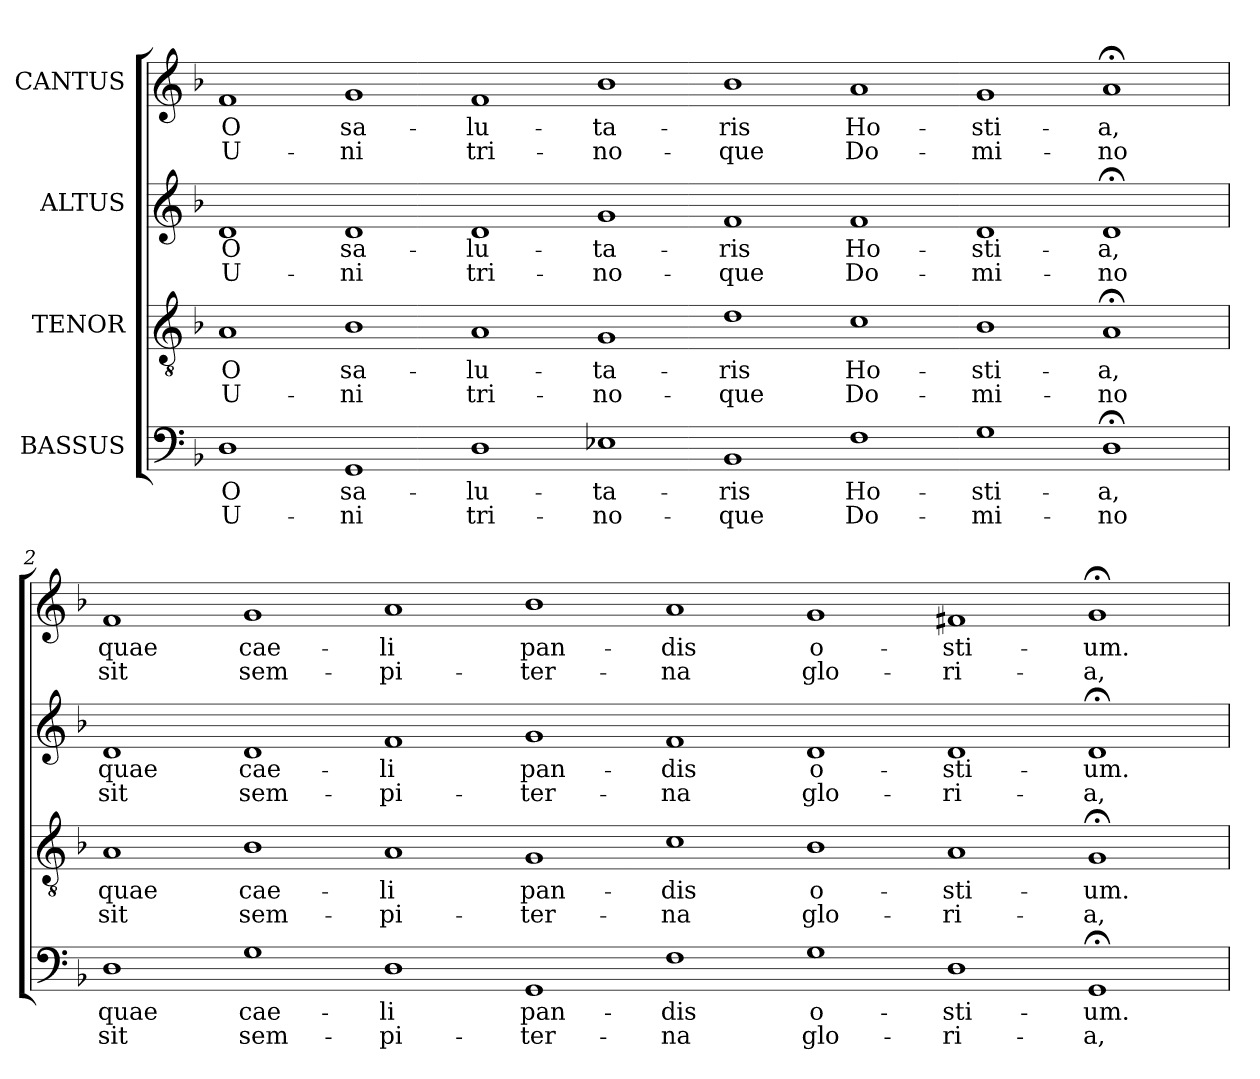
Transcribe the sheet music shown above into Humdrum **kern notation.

**kern	**text	**text	**kern	**text	**text	**kern	**text	**text	**kern	**text	**text
*part4	*part4	*part4	*part3	*part3	*part3	*part2	*part2	*part2	*part1	*part1	*part1
*staff4	*staff4	*staff4	*staff3	*staff3	*staff3	*staff2	*staff2	*staff2	*staff1	*staff1	*staff1
*I"BASSUS	*	*	*I"TENOR	*	*	*I"ALTUS	*	*	*I"CANTUS	*	*
*clefF4	*	*	*clefGv2	*	*	*clefG2	*	*	*clefG2	*	*
*k[b-]	*	*	*k[b-]	*	*	*k[b-]	*	*	*k[b-]	*	*
*F:	*	*	*F:	*	*	*F:	*	*	*F:	*	*
=1	=1	=1	=1	=1	=1	=1	=1	=1	=1	=1	=1
1D	O	U-	1A	O	U-	1d	O	U-	1f	O	U-
1GG	sa-	-ni	1B-	sa-	-ni	1d	sa-	-ni	1g	sa-	-ni
1D	-lu-	tri-	1A	-lu-	tri-	1d	-lu-	tri-	1f	-lu-	tri-
1E-X	-ta-	-no-	1G	-ta-	-no-	1g	-ta-	-no-	1b-	-ta-	-no-
1BB-	-ris	-que	1d	-ris	-que	1f	-ris	-que	1b-	-ris	-que
1F	Ho-	Do-	1c	Ho-	Do-	1f	Ho-	Do-	1a	Ho-	Do-
1G	-sti-	-mi-	1B-	-sti-	-mi-	1d	-sti-	-mi-	1g	-sti-	-mi-
1D;<	-a,	-no	1A;<	-a,	-no	1d;<	-a,	-no	1a;<	-a,	-no
=2	=2	=2	=2	=2	=2	=2	=2	=2	=2	=2	=2
1D	quae	sit	1A	quae	sit	1d	quae	sit	1f	quae	sit
1G	cae-	sem-	1B-	cae-	sem-	1d	cae-	sem-	1g	cae-	sem-
1D	-li	-pi-	1A	-li	-pi-	1f	-li	-pi-	1a	-li	-pi-
1GG	pan-	-ter-	1G	pan-	-ter-	1g	pan-	-ter-	1b-	pan-	-ter-
1F	-dis	-na	1c	-dis	-na	1f	-dis	-na	1a	-dis	-na
1G	o-	glo-	1B-	o-	glo-	1d	o-	glo-	1g	o-	glo-
1D	-sti-	-ri-	1A	-sti-	-ri-	1d	-sti-	-ri-	1f#X	-sti-	-ri-
1GG;<	-um.	-a,	1G;<	-um.	-a,	1d;<	-um.	-a,	1g;<	-um.	-a,
=	=	=	=	=	=	=	=	=	=	=	=
*-	*-	*-	*-	*-	*-	*-	*-	*-	*-	*-	*-
